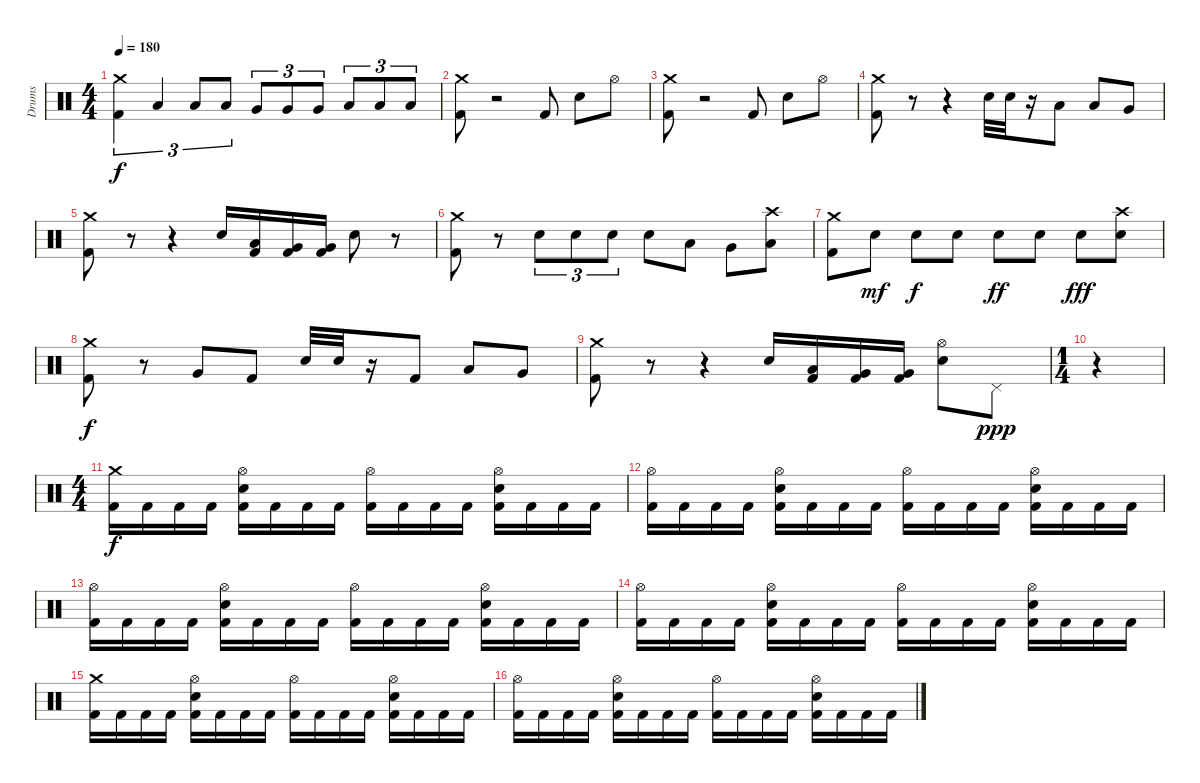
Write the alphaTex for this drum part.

\track ("Drums" "Drums") {instrument percussion}
\staff {score}
\articulation defaults
\ts (4 4)
\tempo 180
\clef neutral
\ks c
("Crash medium (hit)" "Kick (hit) 2").4{tu (3 2) dy f} "Low Tom (hit)".4{tu (3 2)} "Low Tom (hit)".8{tu (3 2)} "Low Tom (hit)".8{tu (3 2)} "Very Low Tom (hit)".8{tu (3 2)} "Very Low Tom (hit)".8{tu (3 2)} "Very Low Tom (hit)".8{tu (3 2)} "Low Floor Tom (hit)".8{tu (3 2)} "Low Floor Tom (hit)".8{tu (3 2)} "Low Floor Tom (hit)".8{tu (3 2)} |
("Crash medium (hit)" "Kick (hit) 2").8 r.2 "Kick (hit) 2".8 "Snare (hit) 2".8 "Hi-Hat (open)".8 |
("Crash medium (hit)" "Kick (hit) 2").8 r.2 "Kick (hit) 2".8 "Snare (hit) 2".8 "Hi-Hat (open)".8 |
("Crash medium (hit)" "Kick (hit) 2").8 r.8 r.4 "Snare (hit) 2".32 "Snare (hit) 2".32 r.16 "Low Tom (hit)".8 "Low Tom (hit)".8 "Very Low Tom (hit)".8 |
("Crash medium (hit)" "Kick (hit) 2").8 r.8 r.4 "Snare (hit) 2".16 ("Low Tom (hit)" "Kick (hit) 2").16 ("Very Low Tom (hit)" "Kick (hit) 2").16 ("Very Low Tom (hit)" "Kick (hit) 2").16 "Snare (hit) 2".8 r.8 |
("Crash medium (hit)" "Kick (hit) 2").8 r.8 "Snare (hit) 2".8{tu (3 2)} "Snare (hit) 2".8{tu (3 2)} "Snare (hit) 2".8{tu (3 2)} "Snare (hit) 2".8 "Low Tom (hit)".8 "Very Low Tom (hit)".8 ("Crash high (hit)" "Low Floor Tom (hit)").8 |
("Crash medium (hit)" "Kick (hit) 2").8 "Snare (hit) 2".8{dy mf} "Snare (hit) 2".8{dy f} "Snare (hit) 2".8 "Snare (hit) 2".8{dy ff} "Snare (hit) 2".8 "Snare (hit) 2".8{dy fff} ("Crash high (hit)" "Snare (hit) 2").8 |
("Crash medium (hit)" "Kick (hit) 2").8{dy f} r.8 "Very Low Tom (hit)".8 "Kick (hit) 2".8 "Snare (hit) 2".32 "Snare (hit) 2".32 r.16 "Kick (hit) 2".8 "Low Tom (hit)".8 "Very Low Tom (hit)".8 |
("Crash medium (hit)" "Kick (hit) 2").8 r.8 r.4 "Snare (hit) 2".16 ("Low Tom (hit)" "Kick (hit) 2").16 ("Very Low Tom (hit)" "Kick (hit) 2").16 ("Very Low Tom (hit)" "Kick (hit) 2").16 ("Hi-Hat (open)" "Snare (hit) 2").8 "Pedal Hi-Hat (hit)".8{dy ppp} |
\ts (1 4)
r.4 |
\ts (4 4)
("Crash medium (hit)" "Kick (hit) 2").16{dy f} "Kick (hit) 2".16 "Kick (hit) 2".16 "Kick (hit) 2".16 ("Hi-Hat (open)" "Snare (hit) 2" "Kick (hit) 2").16 "Kick (hit) 2".16 "Kick (hit) 2".16 "Kick (hit) 2".16 ("Hi-Hat (open)" "Kick (hit) 2").16 "Kick (hit) 2".16 "Kick (hit) 2".16 "Kick (hit) 2".16 ("Hi-Hat (open)" "Snare (hit) 2" "Kick (hit) 2").16 "Kick (hit) 2".16 "Kick (hit) 2".16 "Kick (hit) 2".16 |
("Hi-Hat (open)" "Kick (hit) 2").16 "Kick (hit) 2".16 "Kick (hit) 2".16 "Kick (hit) 2".16 ("Hi-Hat (open)" "Snare (hit) 2" "Kick (hit) 2").16 "Kick (hit) 2".16 "Kick (hit) 2".16 "Kick (hit) 2".16 ("Hi-Hat (open)" "Kick (hit) 2").16 "Kick (hit) 2".16 "Kick (hit) 2".16 "Kick (hit) 2".16 ("Hi-Hat (open)" "Snare (hit) 2" "Kick (hit) 2").16 "Kick (hit) 2".16 "Kick (hit) 2".16 "Kick (hit) 2".16 |
("Hi-Hat (open)" "Kick (hit) 2").16 "Kick (hit) 2".16 "Kick (hit) 2".16 "Kick (hit) 2".16 ("Hi-Hat (open)" "Snare (hit) 2" "Kick (hit) 2").16 "Kick (hit) 2".16 "Kick (hit) 2".16 "Kick (hit) 2".16 ("Hi-Hat (open)" "Kick (hit) 2").16 "Kick (hit) 2".16 "Kick (hit) 2".16 "Kick (hit) 2".16 ("Hi-Hat (open)" "Snare (hit) 2" "Kick (hit) 2").16 "Kick (hit) 2".16 "Kick (hit) 2".16 "Kick (hit) 2".16 |
("Hi-Hat (open)" "Kick (hit) 2").16 "Kick (hit) 2".16 "Kick (hit) 2".16 "Kick (hit) 2".16 ("Hi-Hat (open)" "Snare (hit) 2" "Kick (hit) 2").16 "Kick (hit) 2".16 "Kick (hit) 2".16 "Kick (hit) 2".16 ("Hi-Hat (open)" "Kick (hit) 2").16 "Kick (hit) 2".16 "Kick (hit) 2".16 "Kick (hit) 2".16 ("Hi-Hat (open)" "Snare (hit) 2" "Kick (hit) 2").16 "Kick (hit) 2".16 "Kick (hit) 2".16 "Kick (hit) 2".16 |
("Crash medium (hit)" "Kick (hit) 2").16 "Kick (hit) 2".16 "Kick (hit) 2".16 "Kick (hit) 2".16 ("Hi-Hat (open)" "Snare (hit) 2" "Kick (hit) 2").16 "Kick (hit) 2".16 "Kick (hit) 2".16 "Kick (hit) 2".16 ("Hi-Hat (open)" "Kick (hit) 2").16 "Kick (hit) 2".16 "Kick (hit) 2".16 "Kick (hit) 2".16 ("Hi-Hat (open)" "Snare (hit) 2" "Kick (hit) 2").16 "Kick (hit) 2".16 "Kick (hit) 2".16 "Kick (hit) 2".16 |
("Hi-Hat (open)" "Kick (hit) 2").16 "Kick (hit) 2".16 "Kick (hit) 2".16 "Kick (hit) 2".16 ("Hi-Hat (open)" "Snare (hit) 2" "Kick (hit) 2").16 "Kick (hit) 2".16 "Kick (hit) 2".16 "Kick (hit) 2".16 ("Hi-Hat (open)" "Kick (hit) 2").16 "Kick (hit) 2".16 "Kick (hit) 2".16 "Kick (hit) 2".16 ("Hi-Hat (open)" "Snare (hit) 2" "Kick (hit) 2").16 "Kick (hit) 2".16 "Kick (hit) 2".16 "Kick (hit) 2".16
